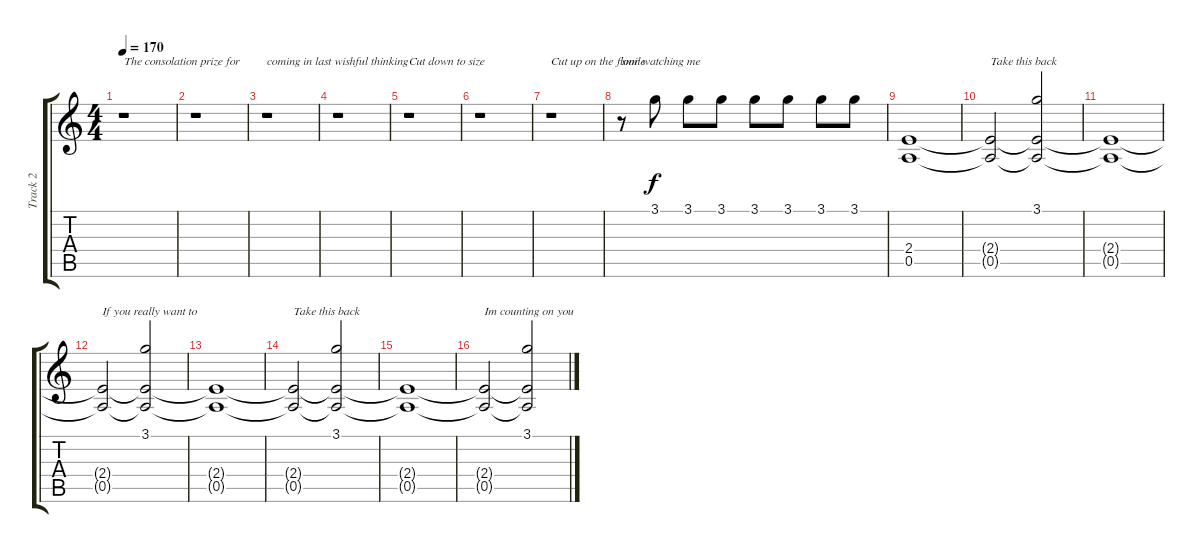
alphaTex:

\track ("Track 2" "Track 2") {instrument overdrivenguitar}
\staff {score tabs}
\tuning (E4 B3 G3 D3 A2 E2) {hide}
\ts (4 4)
\tempo 170
\clef g2
\ks c
r.1{txt "The consolation prize for" dy f} |
r.1 |
r.1{txt "coming in last wishful thinking"} |
r.1 |
r.1{txt "Cut down to size"} |
r.1 |
r.1{txt "Cut up on the floor watching me"} |
r.8{txt "smile"} 3.1.8 3.1.8 3.1.8 3.1.8 3.1.8 3.1.8 3.1.8 |
(2.4 0.5).1 |
(2.4{t} 0.5{t}).2{txt "Take this back"} (3.1 2.4{t} 0.5{t}).2 |
(2.4{t} 0.5{t}).1 |
(2.4{t} 0.5{t}).2{txt "If you really want to"} (3.1 2.4{t} 0.5{t}).2 |
(2.4{t} 0.5{t}).1 |
(2.4{t} 0.5{t}).2{txt "Take this back"} (3.1 2.4{t} 0.5{t}).2 |
(2.4{t} 0.5{t}).1 |
(2.4{t} 0.5{t}).2{txt "Im counting on you"} (3.1 2.4{t} 0.5{t}).2
